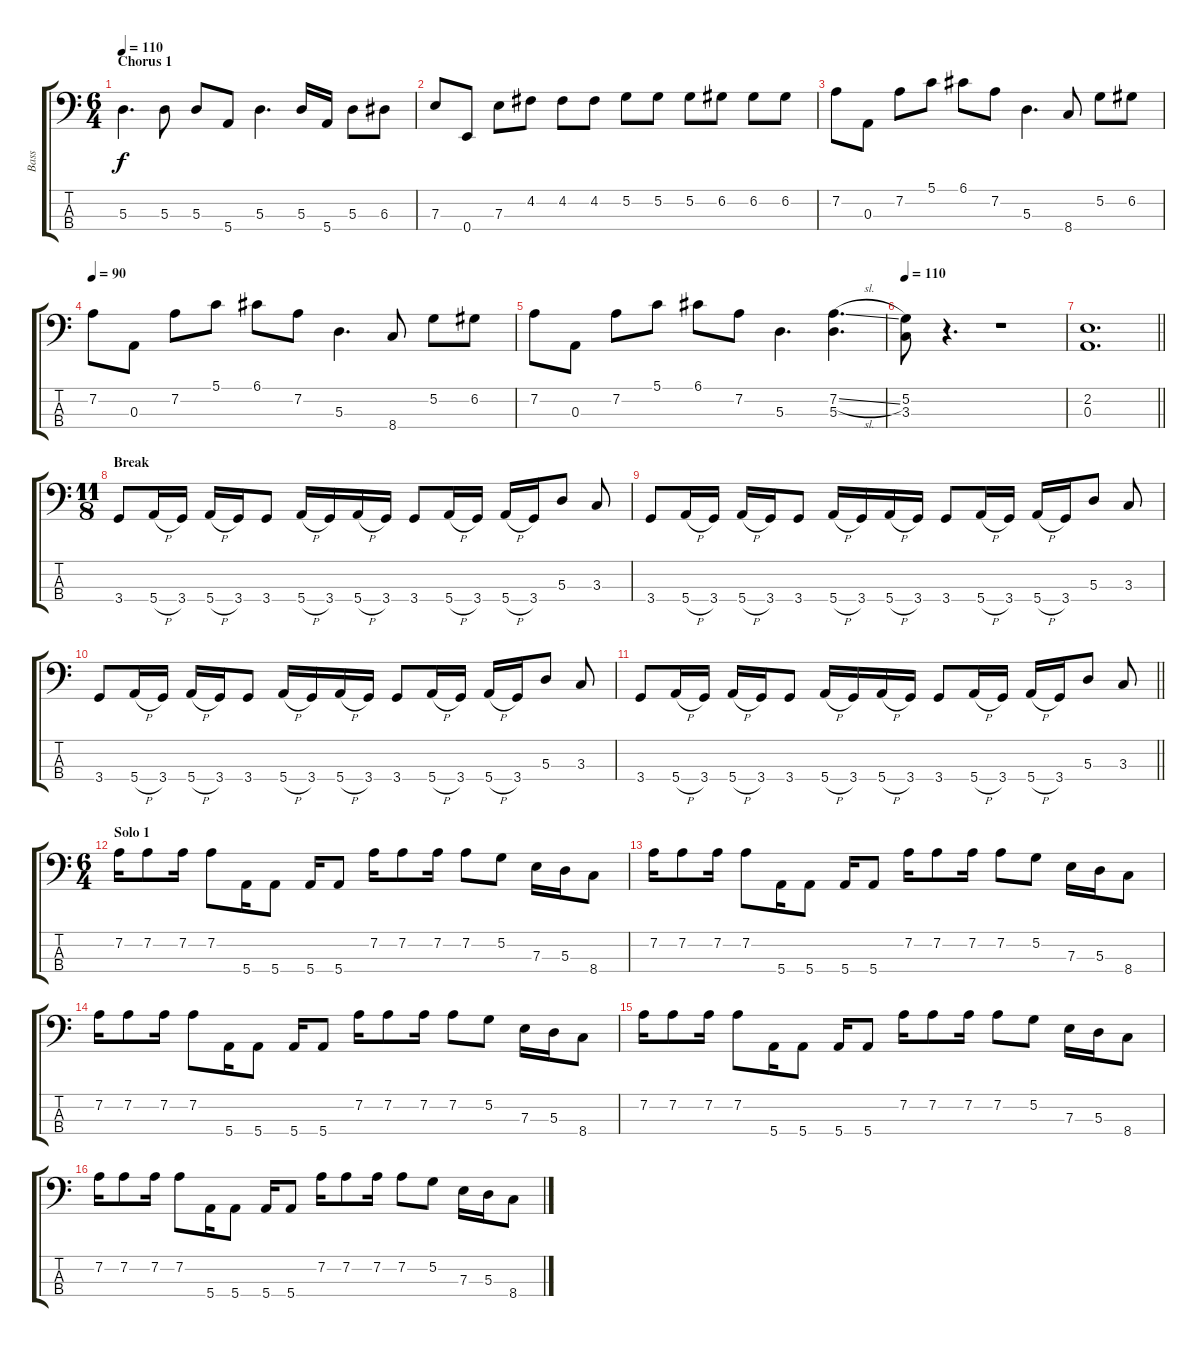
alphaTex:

\track ("Bass" "Bass") {instrument electricbassfinger}
\staff {score tabs}
\tuning (G2 D2 A1 E1) {hide}
\ts (6 4)
\section ("" "Chorus 1")
\tempo 110
\clef f4
\ks c
5.3.4{d dy f} 5.3.8 5.3.8 5.4.8 5.3.4{d} 5.3.16 5.4.16 5.3.8 6.3.8 |
7.3.8 0.4.8 7.3.8 4.2.8 4.2.8 4.2.8 5.2.8 5.2.8 5.2.8 6.2.8 6.2.8 6.2.8 |
7.2.8 0.3.8 7.2.8 5.1.8 6.1.8 7.2.8 5.3.4{d} 8.4.8 5.2.8 6.2.8 |
\tempo 90
7.2.8 0.3.8 7.2.8 5.1.8 6.1.8 7.2.8 5.3.4{d} 8.4.8 5.2.8 6.2.8 |
7.2.8 0.3.8 7.2.8 5.1.8 6.1.8 7.2.8 5.3.4{d} (7.2{sl} 5.3).4{d} |
\tempo 110
(5.2 3.3).8 r.4{d} r.1 |
\barLineRight lightlight
(2.2 0.3).1{d} |
\ts (11 8)
\section ("" "Break")
3.4.8 5.4{h}.16 3.4.16 5.4{h}.16 3.4.16 3.4.8 5.4{h}.16 3.4.16 5.4{h}.16 3.4.16 3.4.8 5.4{h}.16 3.4.16 5.4{h}.16 3.4.16 5.3.8 3.3.8 |
3.4.8 5.4{h}.16 3.4.16 5.4{h}.16 3.4.16 3.4.8 5.4{h}.16 3.4.16 5.4{h}.16 3.4.16 3.4.8 5.4{h}.16 3.4.16 5.4{h}.16 3.4.16 5.3.8 3.3.8 |
3.4.8 5.4{h}.16 3.4.16 5.4{h}.16 3.4.16 3.4.8 5.4{h}.16 3.4.16 5.4{h}.16 3.4.16 3.4.8 5.4{h}.16 3.4.16 5.4{h}.16 3.4.16 5.3.8 3.3.8 |
\barLineRight lightlight
3.4.8 5.4{h}.16 3.4.16 5.4{h}.16 3.4.16 3.4.8 5.4{h}.16 3.4.16 5.4{h}.16 3.4.16 3.4.8 5.4{h}.16 3.4.16 5.4{h}.16 3.4.16 5.3.8 3.3.8 |
\ts (6 4)
\section ("" "Solo 1")
7.2.16 7.2.8 7.2.16 7.2.8 5.4.16 5.4.8 5.4.16 5.4.8 7.2.16 7.2.8 7.2.16 7.2.8 5.2.8 7.3.16 5.3.16 8.4.8 |
7.2.16 7.2.8 7.2.16 7.2.8 5.4.16 5.4.8 5.4.16 5.4.8 7.2.16 7.2.8 7.2.16 7.2.8 5.2.8 7.3.16 5.3.16 8.4.8 |
7.2.16 7.2.8 7.2.16 7.2.8 5.4.16 5.4.8 5.4.16 5.4.8 7.2.16 7.2.8 7.2.16 7.2.8 5.2.8 7.3.16 5.3.16 8.4.8 |
7.2.16 7.2.8 7.2.16 7.2.8 5.4.16 5.4.8 5.4.16 5.4.8 7.2.16 7.2.8 7.2.16 7.2.8 5.2.8 7.3.16 5.3.16 8.4.8 |
7.2.16 7.2.8 7.2.16 7.2.8 5.4.16 5.4.8 5.4.16 5.4.8 7.2.16 7.2.8 7.2.16 7.2.8 5.2.8 7.3.16 5.3.16 8.4.8
